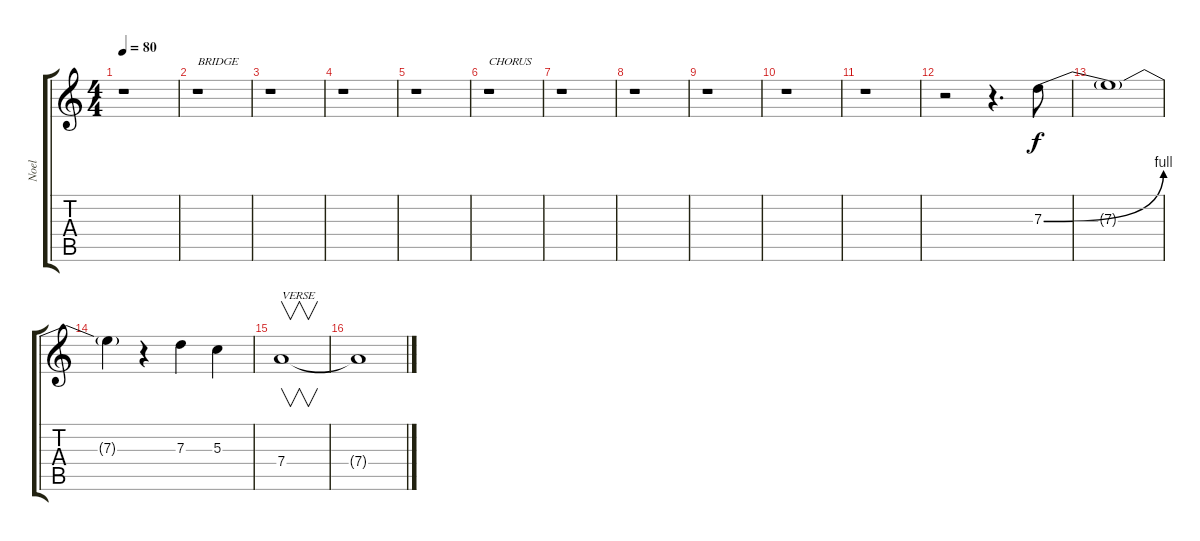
\track ("Noel" "Noel") {instrument overdrivenguitar}
\staff {score tabs}
\tuning (E4 B3 G3 D3 A2 E2) {hide}
\ts (4 4)
\tempo 80
\clef g2
\ks c
r.1{dy f} |
r.1{txt "BRIDGE"} |
r.1 |
r.1 |
r.1 |
r.1{txt "CHORUS"} |
r.1 |
r.1 |
r.1 |
r.1 |
r.1 |
r.2 r.4{d} 7.3{be (bend 0 0 60 4)}.8 |
7.3{t}.1 |
7.3{t}.4 r.4 7.3.4 5.3.4 |
7.4.1{v txt "VERSE" volume 5} |
7.4{t}.1
